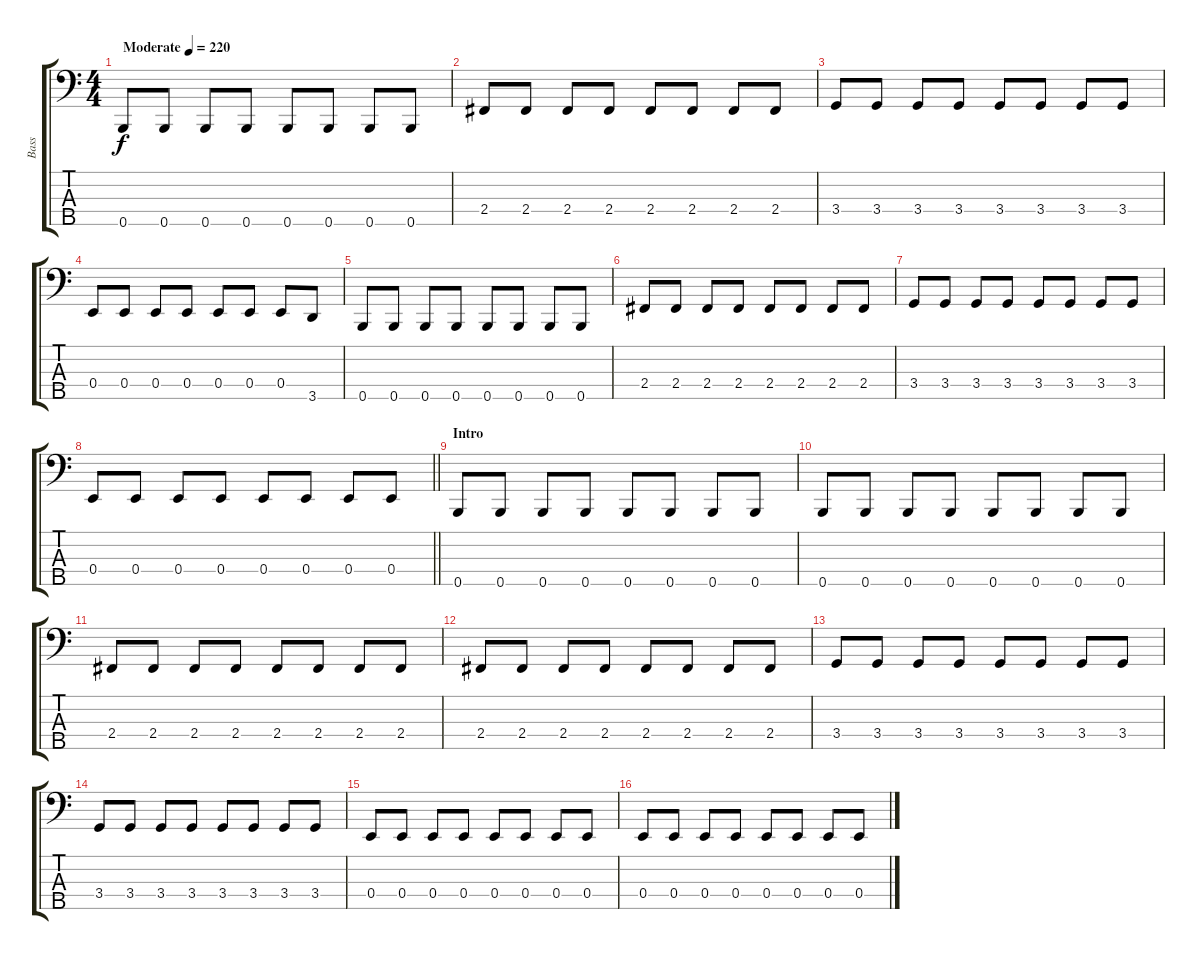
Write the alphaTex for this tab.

\track ("Bass" "Bass") {instrument electricbassfinger}
\staff {score tabs}
\tuning (G2 D2 A1 E1 B0) {hide}
\ts (4 4)
\tempo (220 "Moderate")
\clef f4
\ks c
0.5.8{dy f instrument electricbassfinger} 0.5.8 0.5.8 0.5.8 0.5.8 0.5.8 0.5.8 0.5.8 |
2.4.8 2.4.8 2.4.8 2.4.8 2.4.8 2.4.8 2.4.8 2.4.8 |
3.4.8 3.4.8 3.4.8 3.4.8 3.4.8 3.4.8 3.4.8 3.4.8 |
0.4.8 0.4.8 0.4.8 0.4.8 0.4.8 0.4.8 0.4.8 3.5.8 |
0.5.8 0.5.8 0.5.8 0.5.8 0.5.8 0.5.8 0.5.8 0.5.8 |
2.4.8 2.4.8 2.4.8 2.4.8 2.4.8 2.4.8 2.4.8 2.4.8 |
3.4.8 3.4.8 3.4.8 3.4.8 3.4.8 3.4.8 3.4.8 3.4.8 |
\barLineRight lightlight
0.4.8 0.4.8 0.4.8 0.4.8 0.4.8 0.4.8 0.4.8 0.4.8 |
\section ("" "Intro")
0.5.8 0.5.8 0.5.8 0.5.8 0.5.8 0.5.8 0.5.8 0.5.8 |
0.5.8 0.5.8 0.5.8 0.5.8 0.5.8 0.5.8 0.5.8 0.5.8 |
2.4.8 2.4.8 2.4.8 2.4.8 2.4.8 2.4.8 2.4.8 2.4.8 |
2.4.8 2.4.8 2.4.8 2.4.8 2.4.8 2.4.8 2.4.8 2.4.8 |
3.4.8 3.4.8 3.4.8 3.4.8 3.4.8 3.4.8 3.4.8 3.4.8 |
3.4.8 3.4.8 3.4.8 3.4.8 3.4.8 3.4.8 3.4.8 3.4.8 |
0.4.8 0.4.8 0.4.8 0.4.8 0.4.8 0.4.8 0.4.8 0.4.8 |
0.4.8 0.4.8 0.4.8 0.4.8 0.4.8 0.4.8 0.4.8 0.4.8
